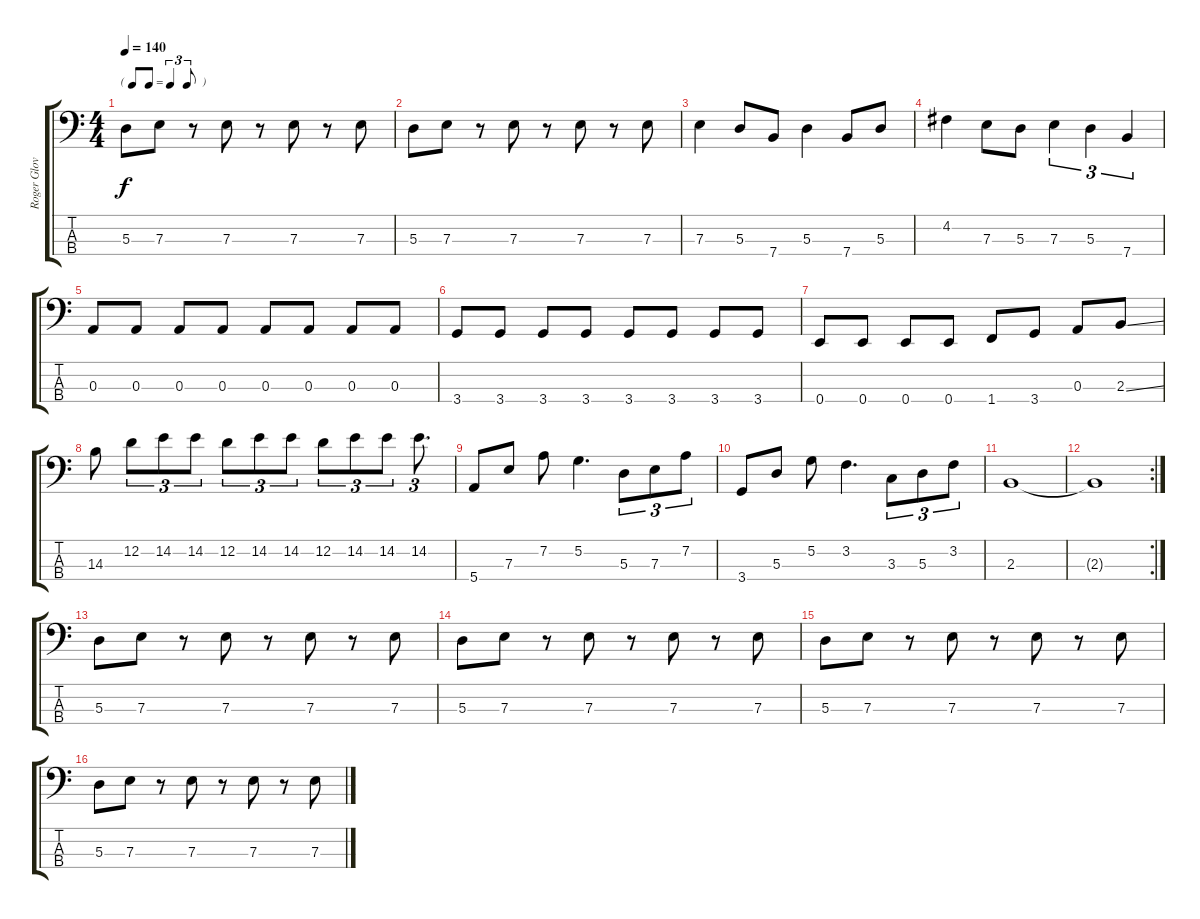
\track ("Roger Glover" "Roger Glov") {instrument electricbasspick}
\staff {score tabs}
\tuning (G2 D2 A1 E1) {hide}
\ts (4 4)
\tf triplet8th
\tempo 140
\clef f4
\ks c
5.3.8{dy f} 7.3.8 r.8 7.3.8 r.8 7.3.8 r.8 7.3.8 |
5.3.8 7.3.8 r.8 7.3.8 r.8 7.3.8 r.8 7.3.8 |
7.3.4 5.3.8 7.4.8 5.3.4 7.4.8 5.3.8 |
4.2.4 7.3.8 5.3.8 7.3.4{tu (3 2)} 5.3.4{tu (3 2)} 7.4.4{tu (3 2)} |
0.3.8 0.3.8 0.3.8 0.3.8 0.3.8 0.3.8 0.3.8 0.3.8 |
3.4.8 3.4.8 3.4.8 3.4.8 3.4.8 3.4.8 3.4.8 3.4.8 |
0.4.8 0.4.8 0.4.8 0.4.8 1.4.8 3.4.8 0.3.8 2.3{ss}.8 |
14.3.8 12.2.8{tu (3 2)} 14.2.8{tu (3 2)} 14.2.8{tu (3 2)} 12.2.8{tu (3 2)} 14.2.8{tu (3 2)} 14.2.8{tu (3 2)} 12.2.8{tu (3 2)} 14.2.8{tu (3 2)} 14.2.8{tu (3 2)} 14.2.8{d tu (3 2)} |
5.4.8 7.3.8 7.2.8 5.2.4{d} 5.3.8{tu (3 2)} 7.3.8{tu (3 2)} 7.2.8{tu (3 2)} |
3.4.8 5.3.8 5.2.8 3.2.4{d} 3.3.8{tu (3 2)} 5.3.8{tu (3 2)} 3.2.8{tu (3 2)} |
2.3.1 |
\rc 2
2.3{t}.1 |
5.3.8 7.3.8 r.8 7.3.8 r.8 7.3.8 r.8 7.3.8 |
5.3.8 7.3.8 r.8 7.3.8 r.8 7.3.8 r.8 7.3.8 |
5.3.8 7.3.8 r.8 7.3.8 r.8 7.3.8 r.8 7.3.8 |
5.3.8 7.3.8 r.8 7.3.8 r.8 7.3.8 r.8 7.3.8
